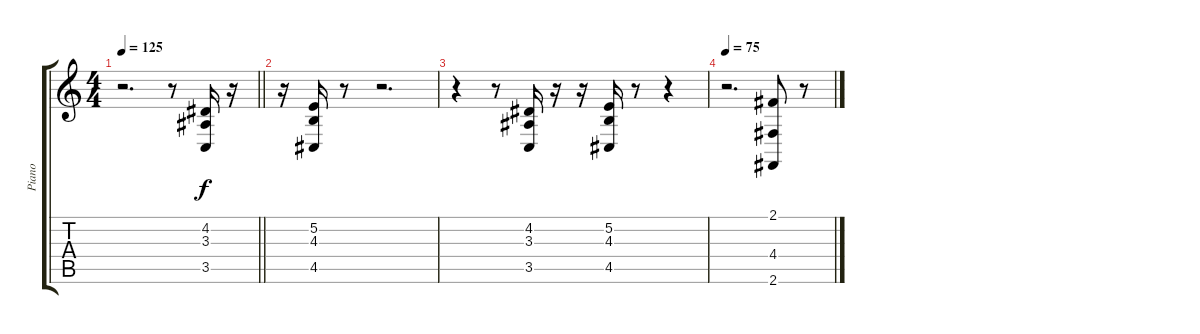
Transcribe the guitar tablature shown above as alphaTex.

\track ("Piano" "Piano") {instrument brightacousticpiano}
\staff {score tabs}
\tuning (E4 B3 G3 D3 A2 E2) {hide}
\ts (4 4)
\tempo 125
\clef g2
\barLineRight lightlight
\ks c
r.2{d dy f} r.8 (4.2 3.3 3.5).16 r.16 |
r.16 (5.2 4.3 4.5).16 r.8 r.2{d} |
r.4 r.8 (4.2 3.3 3.5).16 r.16 r.16 (5.2 4.3 4.5).16 r.8 r.4 |
\tempo 75
r.2{d} (2.1 4.4 2.6).8 r.8
